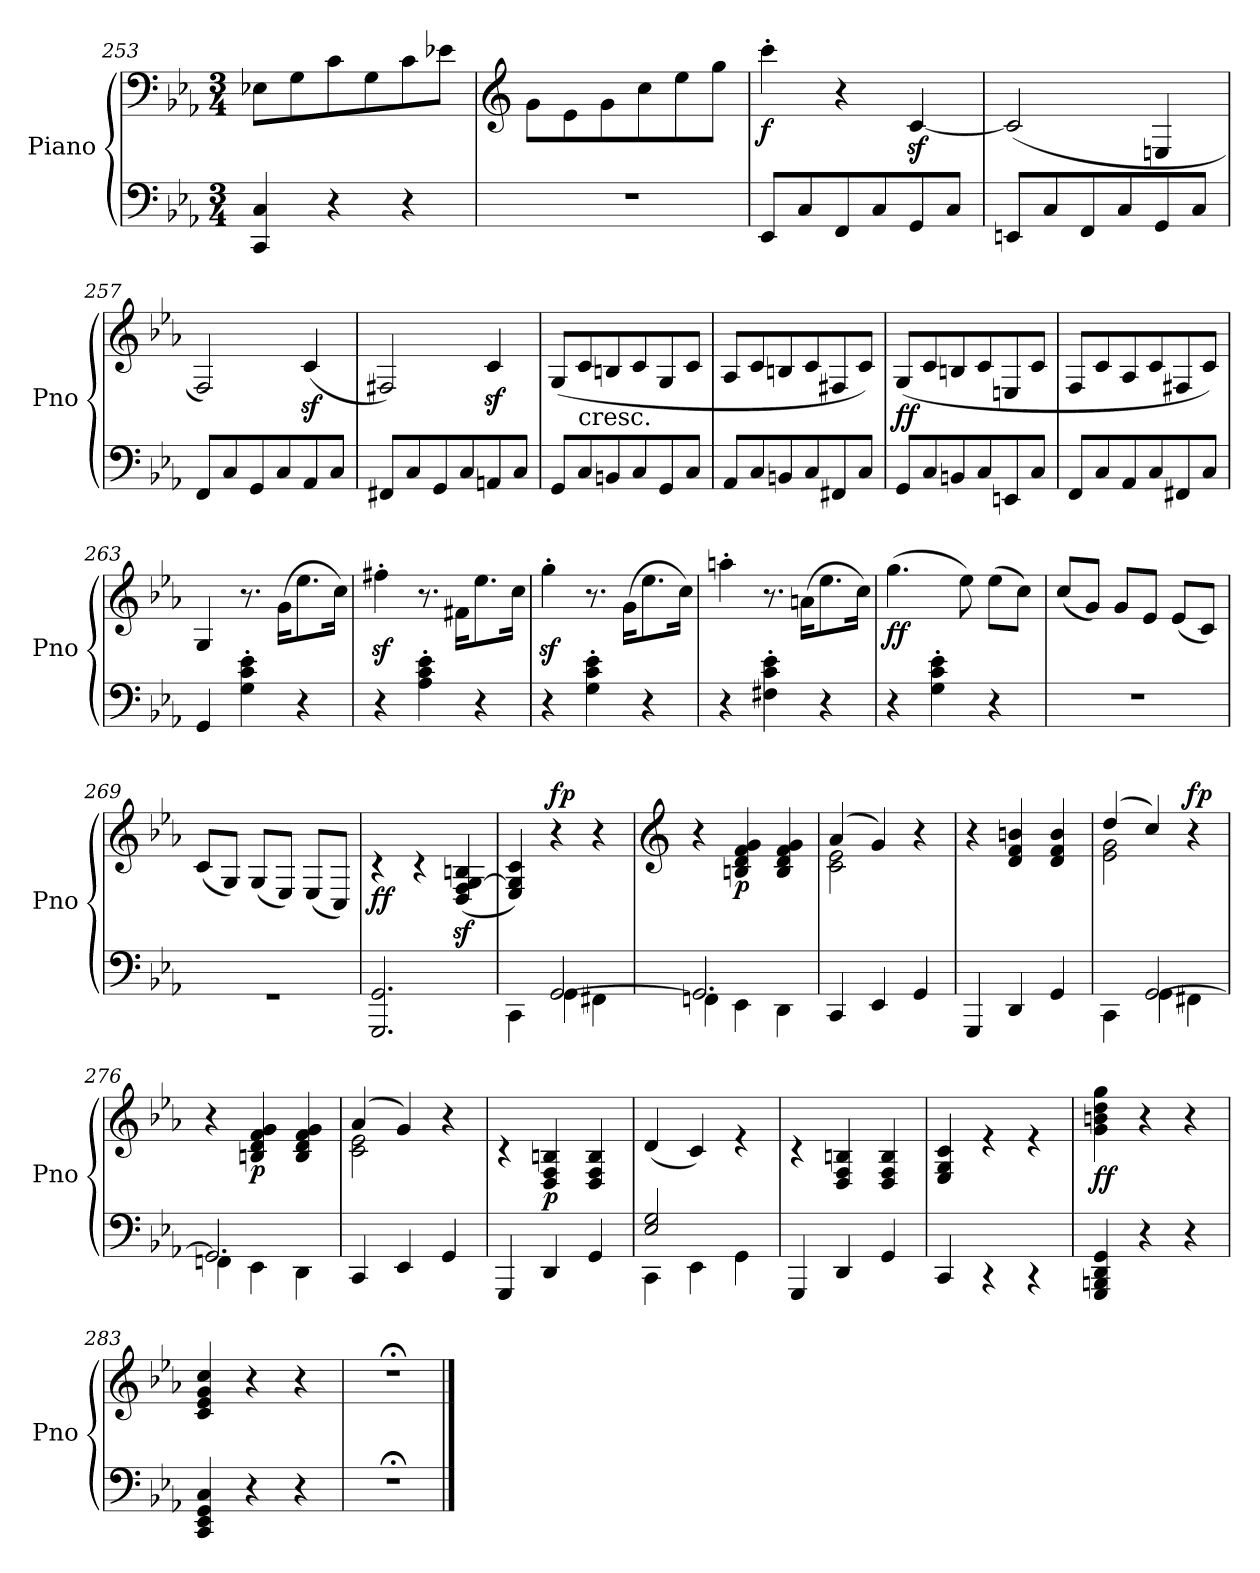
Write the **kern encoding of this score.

**kern	**kern	**dynam
*part1	*part1	*part1
*staff2	*staff1	*staff1/2
*I"Piano	*	*
*I'Pno	*	*
*clefF4	*clefF4	*
*k[b-e-a-]	*k[b-e-a-]	*
*c:	*c:	*
*M3/4	*M3/4	*
=253	=253	=253
4CC/ 4C/	8E-X\L	.
.	8G\	.
4r	8c\	.
.	8G\	.
4r	8c\	.
.	8e-X\J	.
=254	=254	=254
*	*clefG2	*
2.r	8g\L	.
.	8e-\	.
.	8g\	.
.	8cc\	.
.	8ee-\	.
.	8gg\J	.
!!LO:LB:g=z
=255	=255	=255
!	!	!LO:DY:b
8EE-/L	4ccc'\	f
8C/	.	.
8FF/	4r	.
8C/	.	.
8GG/	[4cz</	.
8C/J	.	.
=256	=256	=256
8EEn/L	(<2c/]	.
8C/	.	.
8FF/	.	.
8C/	.	.
8GG/	4En/	.
8C/J	.	.
=257	=257	=257
8FF/L	2F/)	.
8C/	.	.
8GG/	.	.
8C/	.	.
8AA-/	(<4cz</	.
8C/J	.	.
=258	=258	=258
8FF#X/L	2F#X/)	.
8C/	.	.
8GG/	.	.
8C/	.	.
8AAn/	4cz</	.
8C/J	.	.
=259	=259	=259
8GG/L	(>8G/L	.
!	!LO:TX:b:t=cresc.	!
8C/	8c/	.
8BBn/	8Bn/	.
8C/	8c/	.
8GG/	8G/	.
8C/J	8c/J	.
=260	=260	=260
8AA-/L	8A-/L	.
8C/	8c/	.
8BBn/	8Bn/	.
8C/	8c/	.
8FF#X/	8F#X/	.
8C/J	8c/J)	.
!!LO:LB:g=z
=261	=261	=261
!	!	!LO:DY:b
8GG/L	(>8G/L	ff
8C/	8c/	.
8BBn/	8Bn/	.
8C/	8c/	.
8EEn/	8En/	.
8C/J	8c/J	.
=262	=262	=262
8FF/L	8F/L	.
8C/	8c/	.
8AA-/	8A-/	.
8C/	8c/	.
8FF#X/	8F#X/	.
8C/J	8c/J)	.
=263	=263	=263
4GG/	4G/	.
4G\' 4c\' 4e-\'	8.r	.
.	(>16g\KL	.
4r	8.ee-\	.
.	16cc\Jk)	.
=264	=264	=264
4r	4ff#Xz<'\	.
4A-\' 4c\' 4e-\'	8.r	.
.	16f#X\KL	.
4r	8.ee-\	.
.	16cc\Jk	.
=265	=265	=265
4r	4ggz<'\	.
4G\' 4c\' 4e-\'	8.r	.
.	(>16g\KL	.
4r	8.ee-\	.
.	16cc\Jk)	.
=266	=266	=266
4r	4aan'\	.
4F#X\' 4c\' 4e-\'	8.r	.
.	(>16an\KL	.
4r	8.ee-\	.
.	16cc\Jk)	.
!!LO:PB:g=z
=267	=267	=267
!	!	!LO:DY:b
4r	(>4.gg\	ff
4G\' 4c\' 4e-\'	.	.
.	8ee-\)	.
4r	(>8ee-\L	.
.	8cc\J)	.
=268	=268	=268
2.r	(<8cc/L	.
.	8g/J)	.
.	8g/L	.
.	8e-/J	.
.	(<8e-/L	.
.	8c/J)	.
=269	=269	=269
2.rGG	(<8c/L	.
.	8G/J)	.
.	(<8G/L	.
.	8E-/J)	.
.	(<8E-/L	.
.	8C/J)	.
=270	=270	=270
!	!	!LO:DY:b
2.GGG/ 2.GG/	4rc	ff
.	4rc	.
.	(>4D/z< 4F/z< [4G/z< 4Bn/z<	.
=271	=271	=271
*^	*	*
4ryy	4CC\	4E-/ 4G/] 4c/)	.
!	!	!	!LO:DY:a
[2GG/	4GG\	4r	fp
.	4FF#X\	4r	.
=272	=272	=272	=272
*	*	*clefG2	*
2.GG/]	4FFn\	4r	.
!	!	!	!LO:DY:b
.	4EE-\	4Bn/ 4d/ 4f/ 4g/	p
.	4DD\	4B/ 4d/ 4f/ 4g/	.
*v	*v	*	*
=273	=273	=273
*	*^	*
4CC/	(>4a-/	2c\ 2e-\	.
4EE-/	4g/)	.	.
4GG/	4r	4ryy	.
*	*v	*v	*
!!LO:LB:g=z
=274	=274	=274
4GGG/	4r	.
4DD/	4d/ 4f/ 4bn/	.
4GG/	4d/ 4f/ 4b/	.
=275	=275	=275
*^	*^	*
4ryy	4CC\	(>4dd/	2e-\ 2g\	.
[2GG/	4GG\	4cc/)	.	.
!	!	!	!	!LO:DY:a
.	4FF#X\	4r	4ryy	fp
*	*	*v	*v	*
=276	=276	=276	=276
2.GG/]	4FFn\	4r	.
!	!	!	!LO:DY:b
.	4EE-\	4Bn/ 4d/ 4f/ 4g/	p
.	4DD\	4B/ 4d/ 4f/ 4g/	.
*v	*v	*	*
=277	=277	=277
*	*^	*
4CC/	(>4a-/	2c\ 2e-\	.
4EE-/	4g/)	.	.
4GG/	4r	4ryy	.
*	*v	*v	*
=278	=278	=278
4GGG/	4rc	.
!	!	!LO:DY:b
4DD/	4D/ 4F/ 4Bn/	p
4GG/	4D/ 4F/ 4B/	.
=279	=279	=279
*^	*	*
2E-/ 2G/	4CC\	(<4d/	.
.	4EE-\	4c/)	.
4ryy	4GG\	4re	.
*v	*v	*	*
=280	=280	=280
4GGG/	4rc	.
4DD/	4D/ 4F/ 4Bn/	.
4GG/	4D/ 4F/ 4B/	.
=281	=281	=281
4CC/	4E-/ 4G/ 4c/	.
4rCC	4re	.
4rCC	4re	.
=282	=282	=282
!	!	!LO:DY:b
4GGG/ 4BBBn/ 4DD/ 4GG/	4g\ 4bn\ 4dd\ 4gg\	ff
4r	4r	.
4r	4r	.
!!LO:LB:g=z
=283	=283	=283
4CC/ 4EE-/ 4GG/ 4C/	4c/ 4e-/ 4g/ 4cc/	.
4r	4r	.
4r	4r	.
=284	=284	=284
2.r;	2.r;	.
==	==	==
*-	*-	*-
